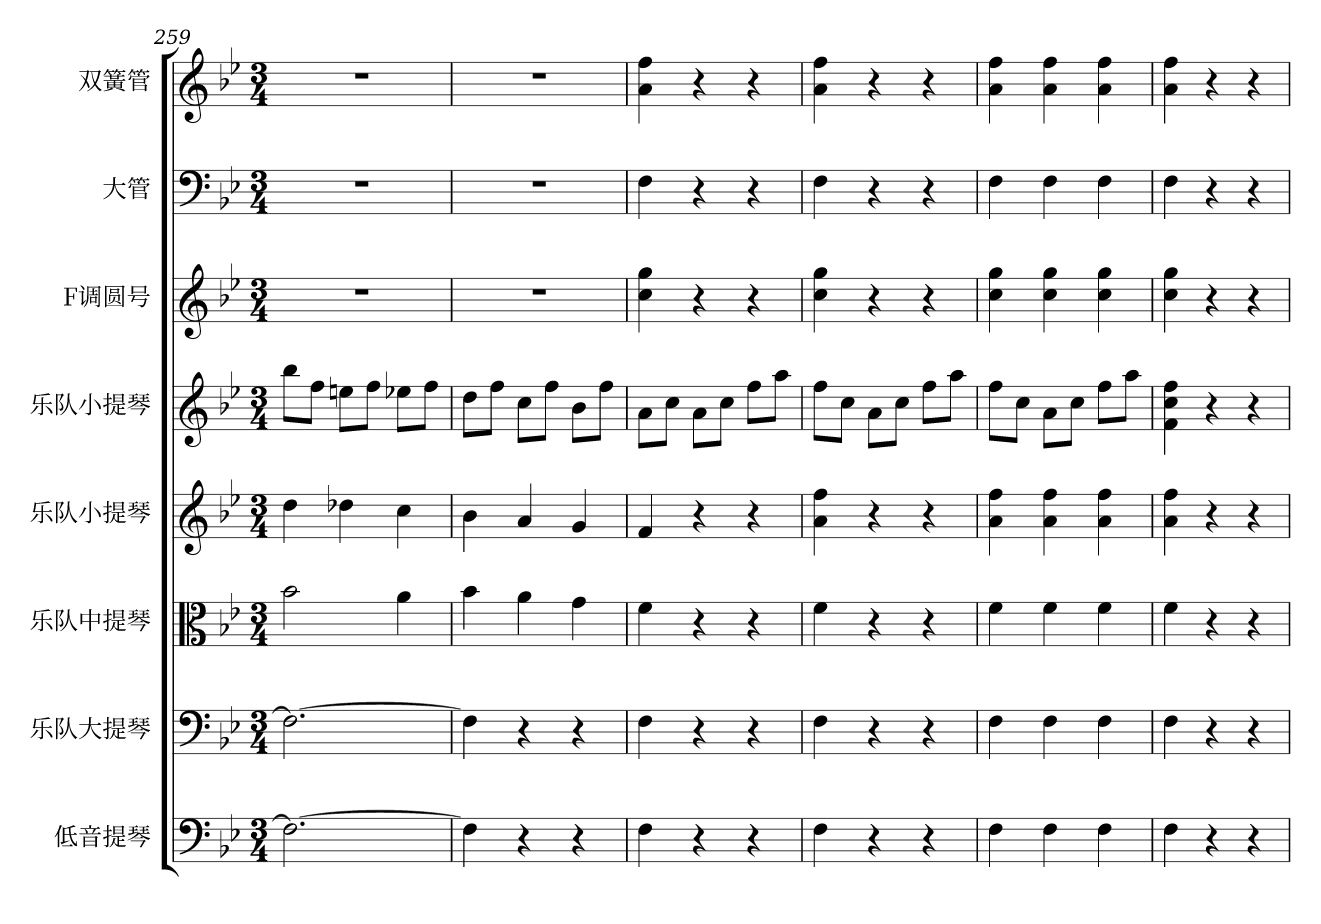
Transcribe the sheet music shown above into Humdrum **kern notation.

**kern	**kern	**kern	**kern	**kern	**kern	**kern	**kern
*part8	*part7	*part6	*part5	*part4	*part3	*part2	*part1
*staff8	*staff7	*staff6	*staff5	*staff4	*staff3	*staff2	*staff1
*I"低音提琴	*I"乐队大提琴	*I"乐队中提琴	*I"乐队小提琴	*I"乐队小提琴	*I"F调圆号	*I"大管	*I"双簧管
*clefF4	*clefF4	*clefC3	*clefG2	*clefG2	*clefG2	*clefF4	*clefG2
*ITrd7c12	*	*	*	*	*ITrd4c7	*	*
*k[b-e-]	*k[b-e-]	*k[b-e-]	*k[b-e-]	*k[b-e-]	*k[b-e-a-]	*k[b-e-]	*k[b-e-]
*M3/4	*M3/4	*M3/4	*M3/4	*M3/4	*M3/4	*M3/4	*M3/4
=259	=259	=259	=259	=259	=259	=259	=259
2.FF\_	2.F\_	2b-\	4dd\	8bb-\L	2.r	2.r	2.r
.	.	.	.	8ff\J	.	.	.
.	.	.	4dd-X\	8een\L	.	.	.
.	.	.	.	8ff\J	.	.	.
.	.	4a\	4cc\	8ee-X\L	.	.	.
.	.	.	.	8ff\J	.	.	.
=260	=260	=260	=260	=260	=260	=260	=260
4FF\]	4F\]	4b-\	4b-\	8dd\L	2.r	2.r	2.r
.	.	.	.	8ff\J	.	.	.
4r	4r	4a\	4a/	8cc\L	.	.	.
.	.	.	.	8ff\J	.	.	.
4r	4r	4g\	4g/	8b-\L	.	.	.
.	.	.	.	8ff\J	.	.	.
=261	=261	=261	=261	=261	=261	=261	=261
4FF\	4F\	4f\	4f/	8a\L	4f\ 4cc\	4F\	4a\ 4ff\
.	.	.	.	8cc\J	.	.	.
4r	4r	4r	4r	8a\L	4r	4r	4r
.	.	.	.	8cc\J	.	.	.
4r	4r	4r	4r	8ff\L	4r	4r	4r
.	.	.	.	8aa\J	.	.	.
=262	=262	=262	=262	=262	=262	=262	=262
4FF\	4F\	4f\	4a\ 4ff\	8ff\L	4f\ 4cc\	4F\	4a\ 4ff\
.	.	.	.	8cc\J	.	.	.
4r	4r	4r	4r	8a\L	4r	4r	4r
.	.	.	.	8cc\J	.	.	.
4r	4r	4r	4r	8ff\L	4r	4r	4r
.	.	.	.	8aa\J	.	.	.
=263	=263	=263	=263	=263	=263	=263	=263
4FF\	4F\	4f\	4a\ 4ff\	8ff\L	4f\ 4cc\	4F\	4a\ 4ff\
.	.	.	.	8cc\J	.	.	.
4FF\	4F\	4f\	4a\ 4ff\	8a\L	4f\ 4cc\	4F\	4a\ 4ff\
.	.	.	.	8cc\J	.	.	.
4FF\	4F\	4f\	4a\ 4ff\	8ff\L	4f\ 4cc\	4F\	4a\ 4ff\
.	.	.	.	8aa\J	.	.	.
!!LO:PB:g=z
=264	=264	=264	=264	=264	=264	=264	=264
*	*	*	*	*	*	*	*MM160
4FF\	4F\	4f\	4a\ 4ff\	4f\ 4cc\ 4ff\	4f\ 4cc\	4F\	4a\ 4ff\
4r	4r	4r	4r	4r	4r	4r	4r
4r	4r	4r	4r	4r	4r	4r	4r
=	=	=	=	=	=	=	=
*-	*-	*-	*-	*-	*-	*-	*-
